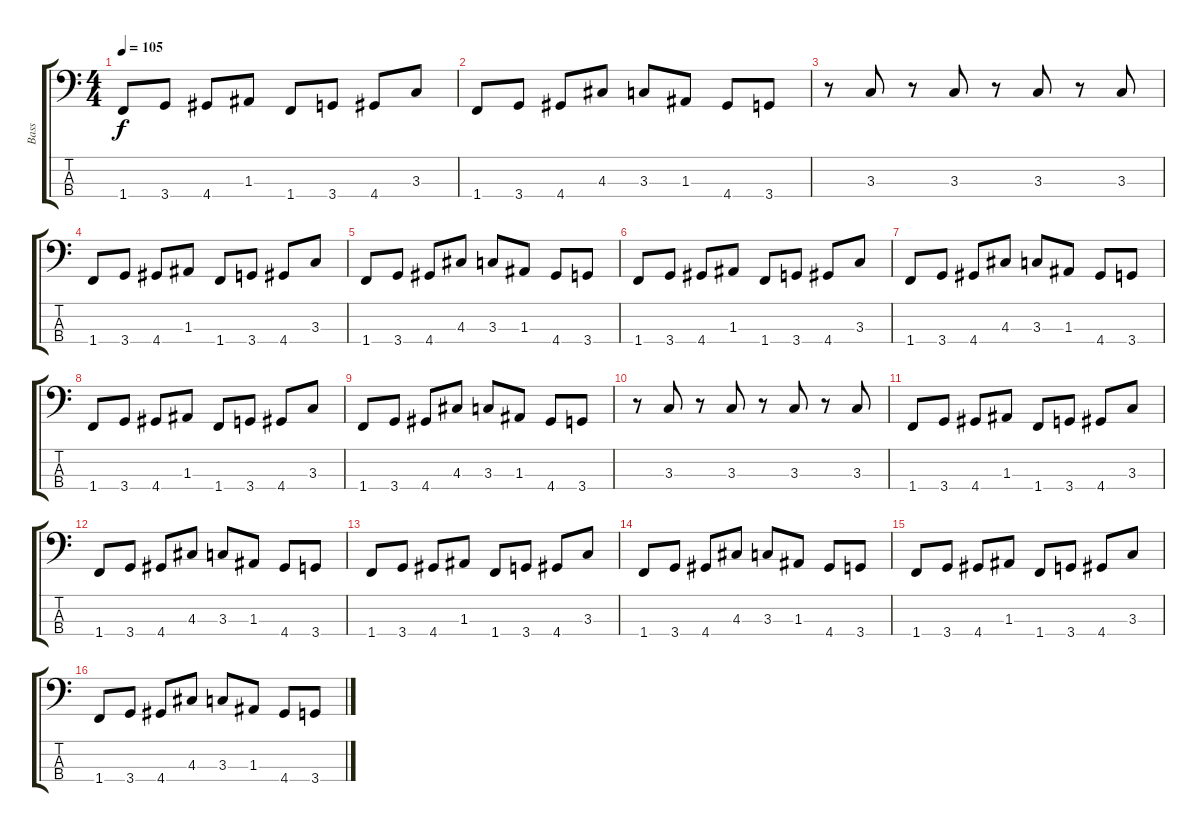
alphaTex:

\track ("Bass" "Bass") {instrument electricbassfinger}
\staff {score tabs}
\tuning (G2 D2 A1 E1) {hide}
\ts (4 4)
\tempo 105
\clef f4
\ks c
1.4.8{dy f} 3.4.8 4.4.8 1.3.8 1.4.8 3.4.8 4.4.8 3.3.8 |
1.4.8 3.4.8 4.4.8 4.3.8 3.3.8 1.3.8 4.4.8 3.4.8 |
r.8 3.3.8 r.8 3.3.8 r.8 3.3.8 r.8 3.3.8 |
1.4.8 3.4.8 4.4.8 1.3.8 1.4.8 3.4.8 4.4.8 3.3.8 |
1.4.8 3.4.8 4.4.8 4.3.8 3.3.8 1.3.8 4.4.8 3.4.8 |
1.4.8 3.4.8 4.4.8 1.3.8 1.4.8 3.4.8 4.4.8 3.3.8 |
1.4.8 3.4.8 4.4.8 4.3.8 3.3.8 1.3.8 4.4.8 3.4.8 |
1.4.8 3.4.8 4.4.8 1.3.8 1.4.8 3.4.8 4.4.8 3.3.8 |
1.4.8 3.4.8 4.4.8 4.3.8 3.3.8 1.3.8 4.4.8 3.4.8 |
r.8 3.3.8 r.8 3.3.8 r.8 3.3.8 r.8 3.3.8 |
1.4.8 3.4.8 4.4.8 1.3.8 1.4.8 3.4.8 4.4.8 3.3.8 |
1.4.8 3.4.8 4.4.8 4.3.8 3.3.8 1.3.8 4.4.8 3.4.8 |
1.4.8 3.4.8 4.4.8 1.3.8 1.4.8 3.4.8 4.4.8 3.3.8 |
1.4.8 3.4.8 4.4.8 4.3.8 3.3.8 1.3.8 4.4.8 3.4.8 |
1.4.8 3.4.8 4.4.8 1.3.8 1.4.8 3.4.8 4.4.8 3.3.8 |
1.4.8 3.4.8 4.4.8 4.3.8 3.3.8 1.3.8 4.4.8 3.4.8
